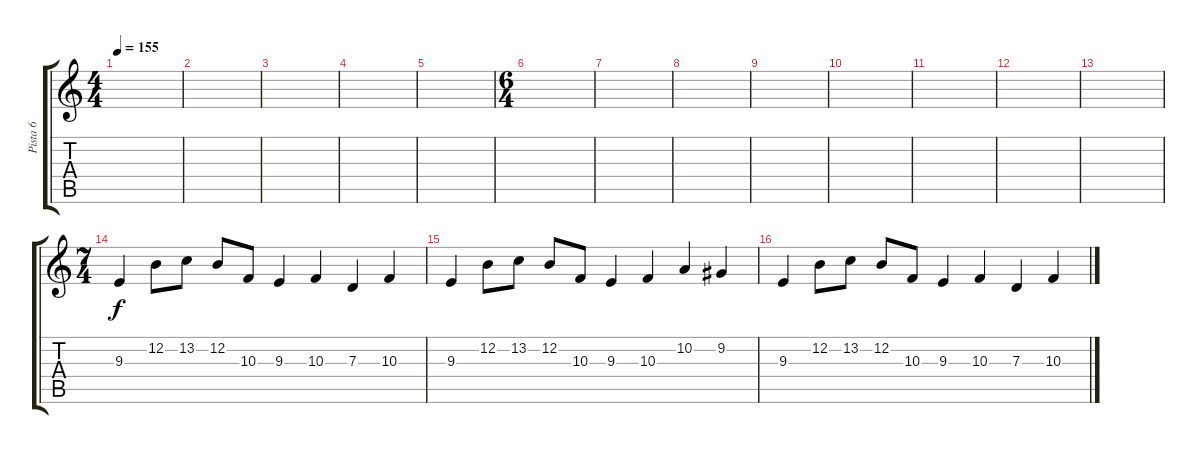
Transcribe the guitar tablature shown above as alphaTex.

\track ("Pista 6" "Pista 6") {instrument pad8sweep}
\staff {score tabs}
\tuning (E4 B3 G3 D3 A2 E2) {hide}
\ts (4 4)
\tempo 155
\clef g2
\ks c
|
|
|
|
|
\ts (6 4)
|
|
|
|
|
|
|
|
\ts (7 4)
9.3.4 12.2.8 13.2.8 12.2.8 10.3.8 9.3.4 10.3.4 7.3.4 10.3.4 |
9.3.4 12.2.8 13.2.8 12.2.8 10.3.8 9.3.4 10.3.4 10.2.4 9.2.4 |
9.3.4 12.2.8 13.2.8 12.2.8 10.3.8 9.3.4 10.3.4 7.3.4 10.3.4
